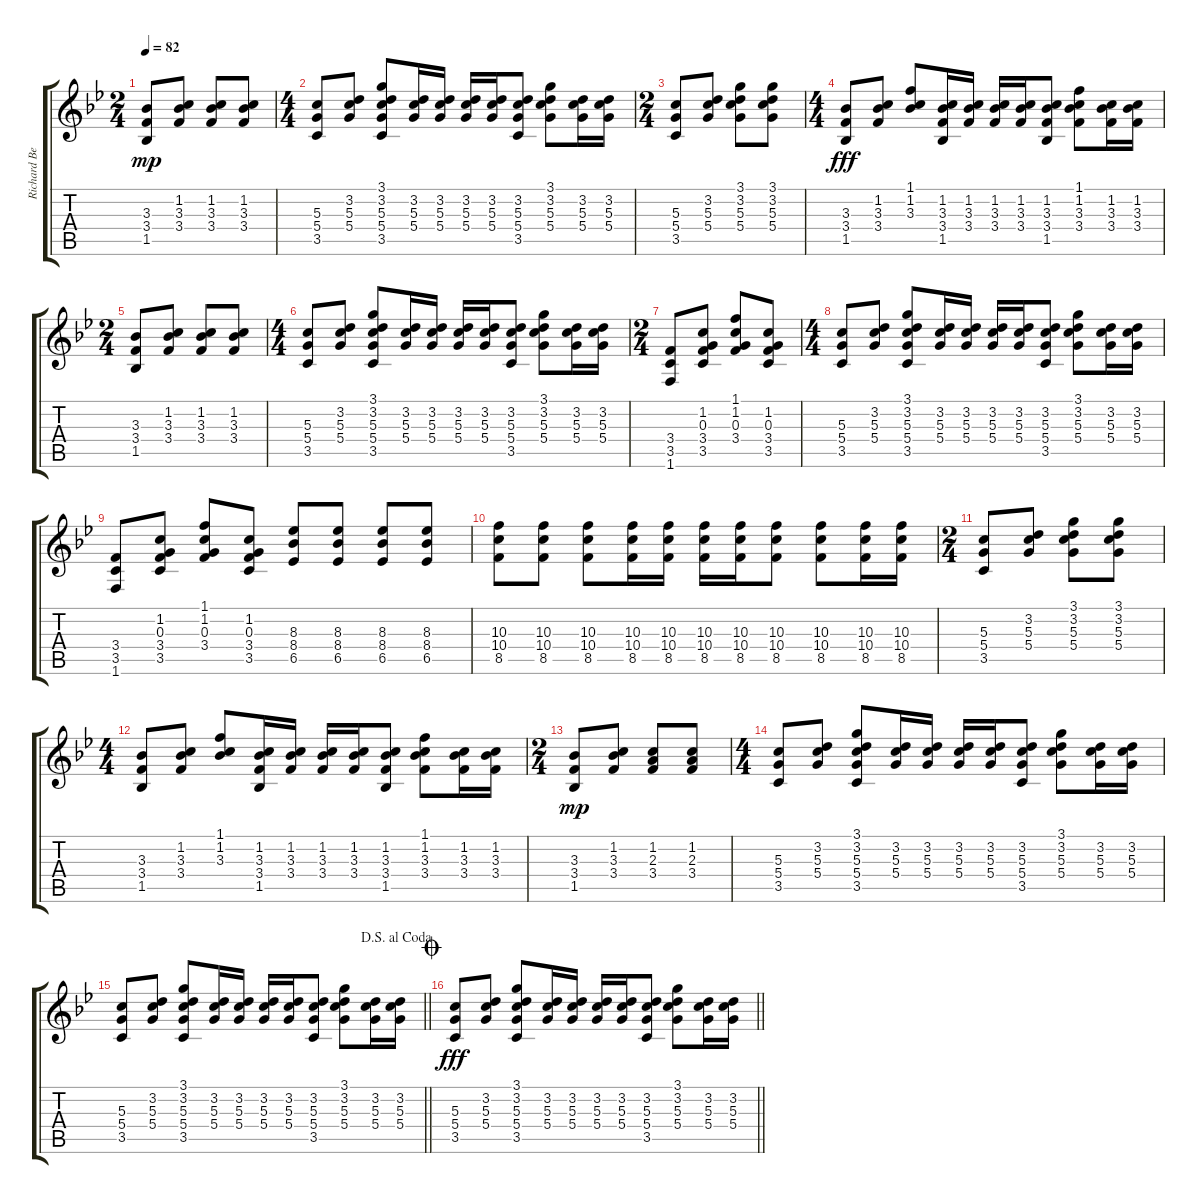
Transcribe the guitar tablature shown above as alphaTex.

\track ("Richard Bennett - Acoustic" "Richard Be") {instrument acousticguitarsteel}
\staff {score tabs}
\tuning (E4 B3 G3 D3 A2 E2) {hide}
\ts (2 4)
\tempo 82
\clef g2
\ks bb
(3.3 3.4 1.5).8{dy mp} (1.2 3.3 3.4).8 (1.2 3.3 3.4).8 (1.2 3.3 3.4).8 |
\ts (4 4)
(5.3 5.4 3.5).8 (3.2 5.3 5.4).8 (3.1 3.2 5.3 5.4 3.5).8 (3.2 5.3 5.4).16 (3.2 5.3 5.4).16 (3.2 5.3 5.4).16 (3.2 5.3 5.4).16 (3.2 5.3 5.4 3.5).8 (3.1 3.2 5.3 5.4).8 (3.2 5.3 5.4).16 (3.2 5.3 5.4).16 |
\ts (2 4)
(5.3 5.4 3.5).8 (3.2 5.3 5.4).8 (3.1 3.2 5.3 5.4).8 (3.1 3.2 5.3 5.4).8 |
\ts (4 4)
(3.3 3.4 1.5).8{dy fff} (1.2 3.3 3.4).8 (1.1 1.2 3.3).8 (1.2 3.3 3.4 1.5).16 (1.2 3.3 3.4).16 (1.2 3.3 3.4).16 (1.2 3.3 3.4).16 (1.2 3.3 3.4 1.5).8 (1.1 1.2 3.3 3.4).8 (1.2 3.3 3.4).16 (1.2 3.3 3.4).16 |
\ts (2 4)
(3.3 3.4 1.5).8 (1.2 3.3 3.4).8 (1.2 3.3 3.4).8 (1.2 3.3 3.4).8 |
\ts (4 4)
(5.3 5.4 3.5).8 (3.2 5.3 5.4).8 (3.1 3.2 5.3 5.4 3.5).8 (3.2 5.3 5.4).16 (3.2 5.3 5.4).16 (3.2 5.3 5.4).16 (3.2 5.3 5.4).16 (3.2 5.3 5.4 3.5).8 (3.1 3.2 5.3 5.4).8 (3.2 5.3 5.4).16 (3.2 5.3 5.4).16 |
\ts (2 4)
(3.4 3.5 1.6).8 (1.2 0.3 3.4 3.5).8 (1.1 1.2 0.3 3.4).8 (1.2 0.3 3.4 3.5).8 |
\ts (4 4)
(5.3 5.4 3.5).8 (3.2 5.3 5.4).8 (3.1 3.2 5.3 5.4 3.5).8 (3.2 5.3 5.4).16 (3.2 5.3 5.4).16 (3.2 5.3 5.4).16 (3.2 5.3 5.4).16 (3.2 5.3 5.4 3.5).8 (3.1 3.2 5.3 5.4).8 (3.2 5.3 5.4).16 (3.2 5.3 5.4).16 |
(3.4 3.5 1.6).8 (1.2 0.3 3.4 3.5).8 (1.1 1.2 0.3 3.4).8 (1.2 0.3 3.4 3.5).8 (8.3 8.4 6.5).8 (8.3 8.4 6.5).8 (8.3 8.4 6.5).8 (8.3 8.4 6.5).8 |
(10.3 10.4 8.5).8 (10.3 10.4 8.5).8 (10.3 10.4 8.5).8 (10.3 10.4 8.5).16 (10.3 10.4 8.5).16 (10.3 10.4 8.5).16 (10.3 10.4 8.5).16 (10.3 10.4 8.5).8 (10.3 10.4 8.5).8 (10.3 10.4 8.5).16 (10.3 10.4 8.5).16 |
\ts (2 4)
(5.3 5.4 3.5).8 (3.2 5.3 5.4).8 (3.1 3.2 5.3 5.4).8 (3.1 3.2 5.3 5.4).8 |
\ts (4 4)
(3.3 3.4 1.5).8 (1.2 3.3 3.4).8 (1.1 1.2 3.3).8 (1.2 3.3 3.4 1.5).16 (1.2 3.3 3.4).16 (1.2 3.3 3.4).16 (1.2 3.3 3.4).16 (1.2 3.3 3.4 1.5).8 (1.1 1.2 3.3 3.4).8 (1.2 3.3 3.4).16 (1.2 3.3 3.4).16 |
\ts (2 4)
(3.3 3.4 1.5).8{dy mp} (1.2 3.3 3.4).8 (1.2 2.3 3.4).8 (1.2 2.3 3.4).8 |
\ts (4 4)
(5.3 5.4 3.5).8 (3.2 5.3 5.4).8 (3.1 3.2 5.3 5.4 3.5).8 (3.2 5.3 5.4).16 (3.2 5.3 5.4).16 (3.2 5.3 5.4).16 (3.2 5.3 5.4).16 (3.2 5.3 5.4 3.5).8 (3.1 3.2 5.3 5.4).8 (3.2 5.3 5.4).16 (3.2 5.3 5.4).16 |
\jump dalsegnoalcoda
\barLineRight lightlight
(5.3 5.4 3.5).8 (3.2 5.3 5.4).8 (3.1 3.2 5.3 5.4 3.5).8 (3.2 5.3 5.4).16 (3.2 5.3 5.4).16 (3.2 5.3 5.4).16 (3.2 5.3 5.4).16 (3.2 5.3 5.4 3.5).8 (3.1 3.2 5.3 5.4).8 (3.2 5.3 5.4).16 (3.2 5.3 5.4).16 |
\jump coda
\barLineRight lightlight
(5.3 5.4 3.5).8{dy fff} (3.2 5.3 5.4).8 (3.1 3.2 5.3 5.4 3.5).8 (3.2 5.3 5.4).16 (3.2 5.3 5.4).16 (3.2 5.3 5.4).16 (3.2 5.3 5.4).16 (3.2 5.3 5.4 3.5).8 (3.1 3.2 5.3 5.4).8 (3.2 5.3 5.4).16 (3.2 5.3 5.4).16
